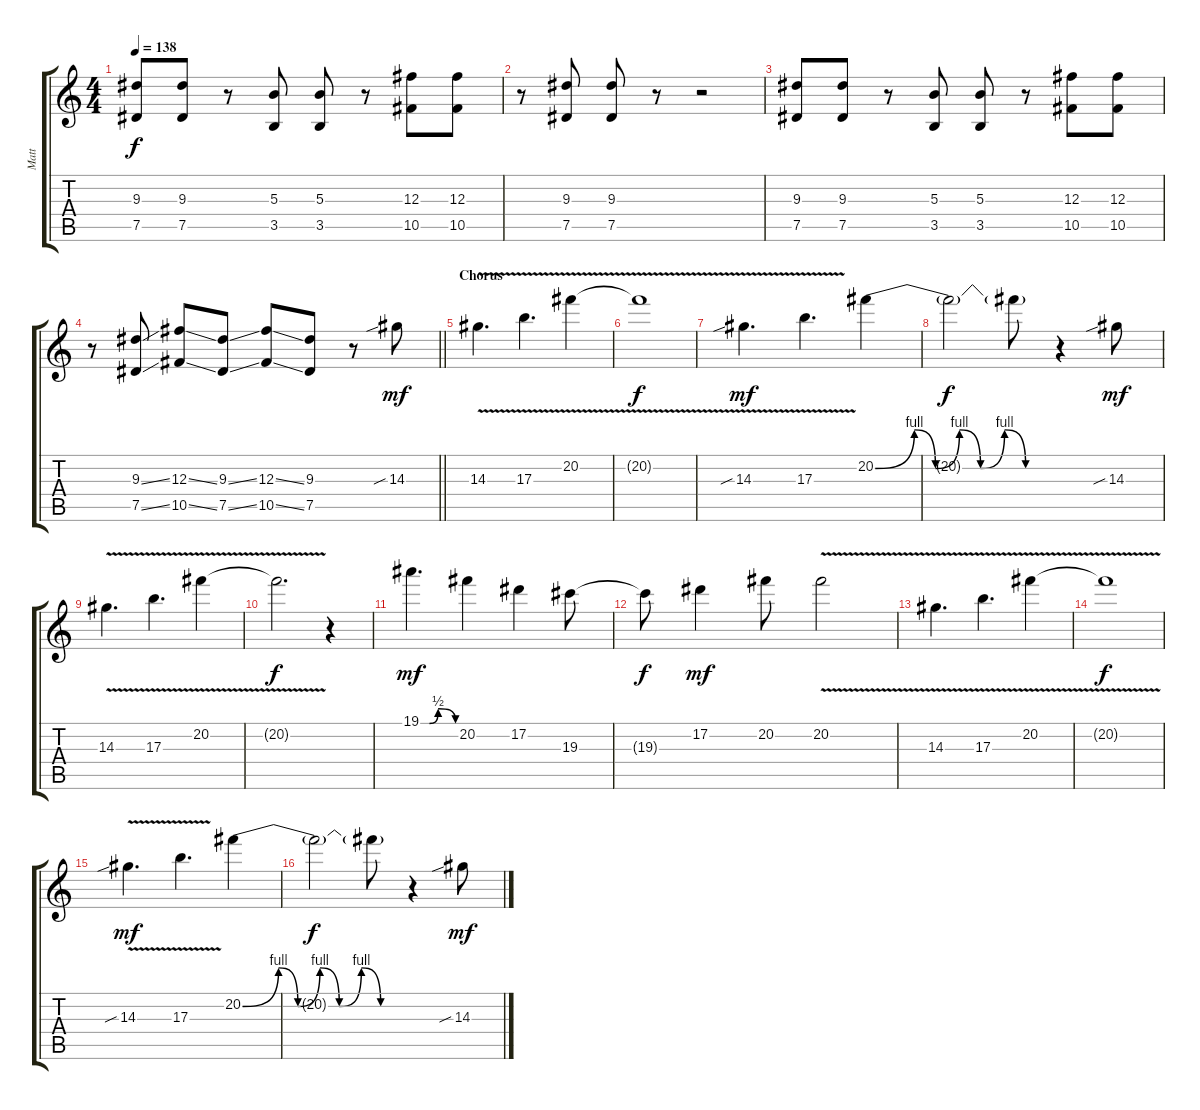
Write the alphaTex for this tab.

\track ("Matt" "Matt") {instrument overdrivenguitar}
\staff {score tabs}
\tuning (Eb4 Bb3 Gb3 Db3 Ab2 Db2) {hide}
\ts (4 4)
\tempo 138
\clef g2
\ks c
(9.3 7.5).8{dy f} (9.3 7.5).8 r.8 (5.3 3.5).8 (5.3 3.5).8 r.8 (12.3 10.5).8 (12.3 10.5).8 |
r.8 (9.3 7.5).8 (9.3 7.5).8 r.8 r.2 |
(9.3 7.5).8 (9.3 7.5).8 r.8 (5.3 3.5).8 (5.3 3.5).8 r.8 (12.3 10.5).8 (12.3 10.5).8 |
\barLineRight lightlight
r.8 (9.3{ss} 7.5{ss}).8 (12.3{ss} 10.5{ss}).8 (9.3{ss} 7.5{ss}).8 (12.3{ss} 10.5{ss}).8 (9.3 7.5).8 r.8 14.3{sib}.8{dy mf} |
\section ("" "Chorus")
14.3{v}.4{d volume 16} 17.3{v}.4{d} 20.2{v}.4 |
20.2{t}.1{dy f} |
14.3{v sib}.4{d dy mf} 17.3{v}.4{d} 20.2{be (custom 0 0 13 4 20 0 28 4 35 0 43 4 50 0 60 0)}.4 |
20.2{t}.2{dy f} 20.2{t}.8 r.4 14.3{sib}.8{dy mf} |
14.3{v}.4{d} 17.3{v}.4{d} 20.2{v}.4 |
20.2{t}.2{d dy f} r.4 |
19.1{be (custom 0 0 15 0 30 2 60 0)}.4{d dy mf} 20.2.4 17.2.4 19.3.8 |
19.3{t}.8{dy f} 17.2.4{dy mf} 20.2.8 20.2{v}.2 |
14.3{v}.4{d} 17.3{v}.4{d} 20.2{v}.4 |
20.2{t}.1{dy f} |
14.3{v sib}.4{d dy mf} 17.3{v}.4{d} 20.2{be (custom 0 0 13 4 20 0 28 4 35 0 43 4 50 0 60 0)}.4 |
20.2{t}.2{dy f} 20.2{t}.8 r.4 14.3{sib}.8{dy mf}
